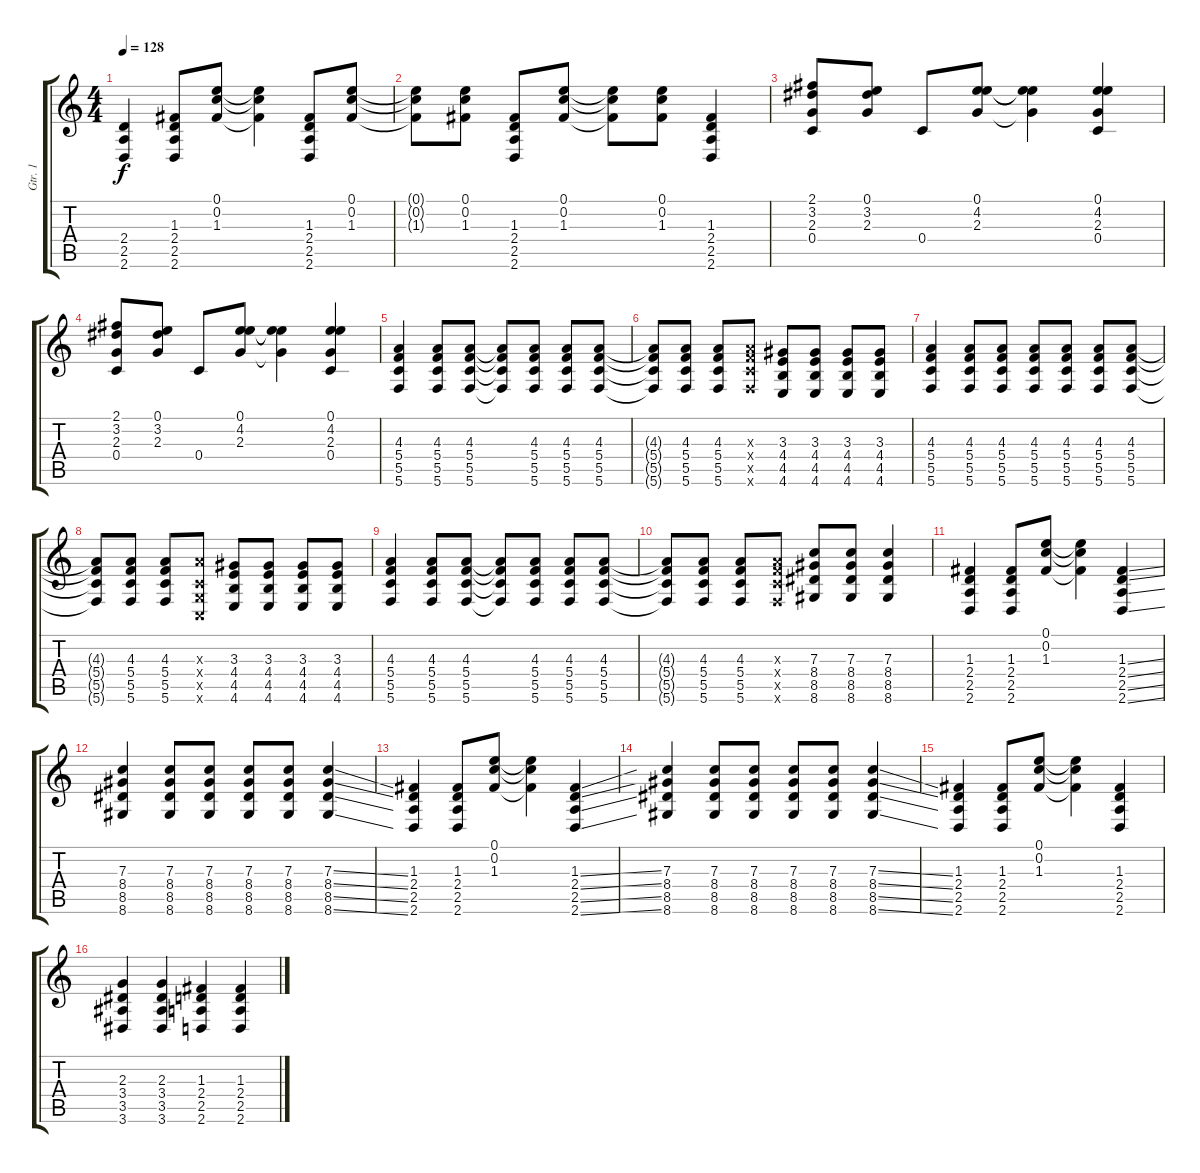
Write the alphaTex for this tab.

\track ("Gtr. 1" "Gtr. 1") {instrument acousticguitarnylon}
\staff {score tabs}
\tuning (E4 C4 F3 C3 G2 C2) {hide}
\ts (4 4)
\tempo 128
\clef g2
\ks c
(2.4 2.5 2.6).4{dy f} (1.3 2.4 2.5 2.6).8 (0.1 0.2 1.3).8 (0.1{t} 0.2{t} 1.3{t}).4 (1.3 2.4 2.5 2.6).8 (0.1 0.2 1.3).8 |
(0.1{t} 0.2{t} 1.3{t}).8 (0.1 0.2 1.3).8 (1.3 2.4 2.5 2.6).8 (0.1 0.2 1.3).8 (0.1{t} 0.2{t} 1.3{t}).8 (0.1 0.2 1.3).8 (1.3 2.4 2.5 2.6).4 |
(2.1 3.2 2.3 0.4).8 (0.1 3.2 2.3).8 0.4.8 (0.1 4.2 2.3).8 (0.1{t} 4.2{t} 2.3{t}).4 (0.1 4.2 2.3 0.4).4 |
(2.1 3.2 2.3 0.4).8 (0.1 3.2 2.3).8 0.4.8 (0.1 4.2 2.3).8 (0.1{t} 4.2{t} 2.3{t}).4 (0.1 4.2 2.3 0.4).4 |
(4.3 5.4 5.5 5.6).4 (4.3 5.4 5.5 5.6).8 (4.3 5.4 5.5 5.6).8 (4.3{t} 5.4{t} 5.5{t} 5.6{t}).8 (4.3 5.4 5.5 5.6).8 (4.3 5.4 5.5 5.6).8 (4.3 5.4 5.5 5.6).8 |
(4.3{t} 5.4{t} 5.5{t} 5.6{t}).8 (4.3 5.4 5.5 5.6).8 (4.3 5.4 5.5 5.6).8 (4.3{x} 5.4{x} 5.5{x} 5.6{x}).8 (3.3 4.4 4.5 4.6).8 (3.3 4.4 4.5 4.6).8 (3.3 4.4 4.5 4.6).8 (3.3 4.4 4.5 4.6).8 |
(4.3 5.4 5.5 5.6).4 (4.3 5.4 5.5 5.6).8 (4.3 5.4 5.5 5.6).8 (4.3 5.4 5.5 5.6).8 (4.3 5.4 5.5 5.6).8 (4.3 5.4 5.5 5.6).8 (4.3 5.4 5.5 5.6).8 |
(4.3{t} 5.4{t} 5.5{t} 5.6{t}).8 (4.3 5.4 5.5 5.6).8 (4.3 5.4 5.5 5.6).8 (4.3{x} 0.4{x} 0.5{x} 0.6{x}).8 (3.3 4.4 4.5 4.6).8 (3.3 4.4 4.5 4.6).8 (3.3 4.4 4.5 4.6).8 (3.3 4.4 4.5 4.6).8 |
(4.3 5.4 5.5 5.6).4 (4.3 5.4 5.5 5.6).8 (4.3 5.4 5.5 5.6).8 (4.3{t} 5.4{t} 5.5{t} 5.6{t}).8 (4.3 5.4 5.5 5.6).8 (4.3 5.4 5.5 5.6).8 (4.3 5.4 5.5 5.6).8 |
(4.3{t} 5.4{t} 5.5{t} 5.6{t}).8 (4.3 5.4 5.5 5.6).8 (4.3 5.4 5.5 5.6).8 (4.3{x} 5.4{x} 5.5{x} 5.6{x}).8 (7.3 8.4 8.5 8.6).8 (7.3 8.4 8.5 8.6).8 (7.3 8.4 8.5 8.6).4 |
(1.3 2.4 2.5 2.6).4 (1.3 2.4 2.5 2.6).8 (0.1 0.2 1.3).8 (0.1{t} 0.2{t} 1.3{t}).4 (1.3{ss} 2.4{ss} 2.5{ss} 2.6{ss}).4 |
(7.3 8.4 8.5 8.6).4 (7.3 8.4 8.5 8.6).8 (7.3 8.4 8.5 8.6).8 (7.3 8.4 8.5 8.6).8 (7.3 8.4 8.5 8.6).8 (7.3{ss} 8.4{ss} 8.5{ss} 8.6{ss}).4 |
(1.3 2.4 2.5 2.6).4 (1.3 2.4 2.5 2.6).8 (0.1 0.2 1.3).8 (0.1{t} 0.2{t} 1.3{t}).4 (1.3{ss} 2.4{ss} 2.5{ss} 2.6{ss}).4 |
(7.3 8.4 8.5 8.6).4 (7.3 8.4 8.5 8.6).8 (7.3 8.4 8.5 8.6).8 (7.3 8.4 8.5 8.6).8 (7.3 8.4 8.5 8.6).8 (7.3{ss} 8.4{ss} 8.5{ss} 8.6{ss}).4 |
(1.3 2.4 2.5 2.6).4 (1.3 2.4 2.5 2.6).8 (0.1 0.2 1.3).8 (0.1{t} 0.2{t} 1.3{t}).4 (1.3 2.4 2.5 2.6).4 |
(2.3 3.4 3.5 3.6).4 (2.3 3.4 3.5 3.6).4 (1.3 2.4 2.5 2.6).4 (1.3{ss} 2.4{ss} 2.5{ss} 2.6{ss}).4
